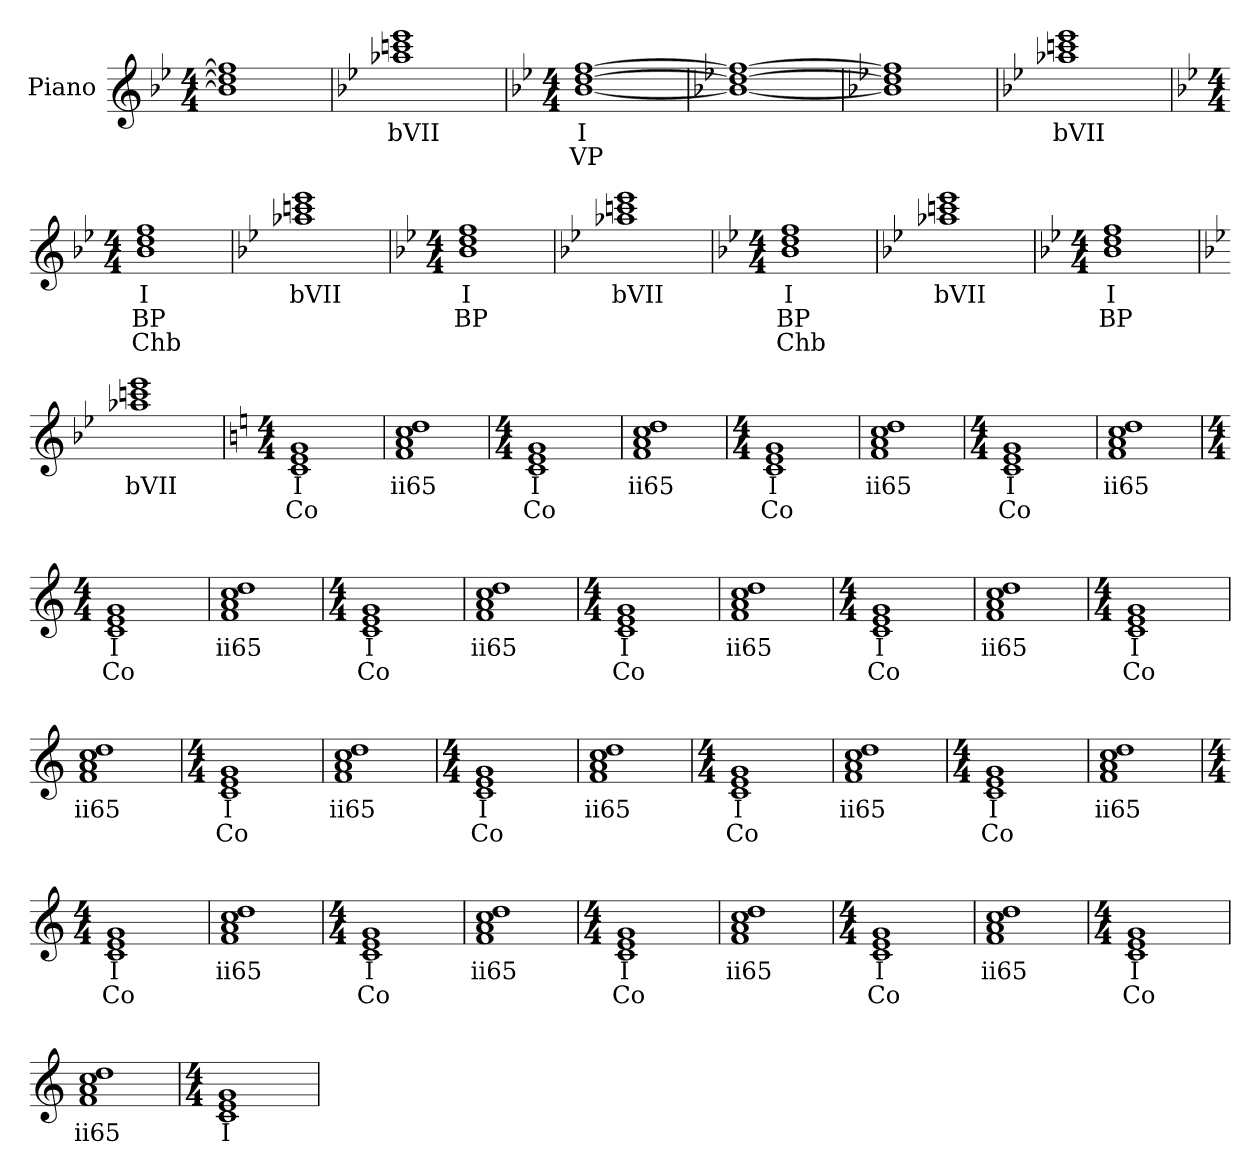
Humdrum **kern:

**kern	**text	**text	**text
*part1	*part1	*part1	*part1
*staff1	*staff1	*staff1	*staff1
*I"Piano	*	*	*
*I'Pno	*	*	*
*k[b-e-]	*	*	*
*B-:	*	*	*
*M4/4	*	*	*
=	=	=	=
1b-] 1dd] 1ff]	.	.	.
=	=	=	=
*k[b-e-]	*	*	*
*B-:	*	*	*
1aa-X 1cccn 1eee-	bVII	.	.
=	=	=	=
*k[b-e-]	*	*	*
*B-:	*	*	*
*M4/4	*	*	*
[1b- [1dd [1ff	I	VP	.
=	=	=	=
*k[b-e-]	*	*	*
*B-:	*	*	*
1b-_ 1dd_ 1ff_	.	.	.
=	=	=	=
*k[b-e-]	*	*	*
*B-:	*	*	*
1b-] 1dd] 1ff]	.	.	.
=	=	=	=
*k[b-e-]	*	*	*
*B-:	*	*	*
1aa-X 1cccn 1eee-	bVII	.	.
=	=	=	=
*k[b-e-]	*	*	*
*B-:	*	*	*
*M4/4	*	*	*
1b- 1dd 1ff	I	BP	Chb
=	=	=	=
*k[b-e-]	*	*	*
*B-:	*	*	*
1aa-X 1cccn 1eee-	bVII	.	.
=	=	=	=
*k[b-e-]	*	*	*
*B-:	*	*	*
*M4/4	*	*	*
1b- 1dd 1ff	I	BP	.
=	=	=	=
*k[b-e-]	*	*	*
*B-:	*	*	*
1aa-X 1cccn 1eee-	bVII	.	.
=	=	=	=
*k[b-e-]	*	*	*
*B-:	*	*	*
*M4/4	*	*	*
1b- 1dd 1ff	I	BP	Chb
=	=	=	=
*k[b-e-]	*	*	*
*B-:	*	*	*
1aa-X 1cccn 1eee-	bVII	.	.
=	=	=	=
*k[b-e-]	*	*	*
*B-:	*	*	*
*M4/4	*	*	*
1b- 1dd 1ff	I	BP	.
=	=	=	=
*k[b-e-]	*	*	*
*B-:	*	*	*
1aa-X 1cccn 1eee-	bVII	.	.
=	=	=	=
*k[]	*	*	*
*C:	*	*	*
*M4/4	*	*	*
1c 1e 1g	I	Co	.
=	=	=	=
*k[]	*	*	*
*C:	*	*	*
1f 1a 1cc 1dd	ii65	.	.
=	=	=	=
*k[]	*	*	*
*C:	*	*	*
*M4/4	*	*	*
1c 1e 1g	I	Co	.
=	=	=	=
*k[]	*	*	*
*C:	*	*	*
1f 1a 1cc 1dd	ii65	.	.
=	=	=	=
*k[]	*	*	*
*C:	*	*	*
*M4/4	*	*	*
1c 1e 1g	I	Co	.
=	=	=	=
*k[]	*	*	*
*C:	*	*	*
1f 1a 1cc 1dd	ii65	.	.
=	=	=	=
*k[]	*	*	*
*C:	*	*	*
*M4/4	*	*	*
1c 1e 1g	I	Co	.
=	=	=	=
*k[]	*	*	*
*C:	*	*	*
1f 1a 1cc 1dd	ii65	.	.
=	=	=	=
*k[]	*	*	*
*C:	*	*	*
*M4/4	*	*	*
1c 1e 1g	I	Co	.
=	=	=	=
*k[]	*	*	*
*C:	*	*	*
1f 1a 1cc 1dd	ii65	.	.
=	=	=	=
*k[]	*	*	*
*C:	*	*	*
*M4/4	*	*	*
1c 1e 1g	I	Co	.
=	=	=	=
*k[]	*	*	*
*C:	*	*	*
1f 1a 1cc 1dd	ii65	.	.
=	=	=	=
*k[]	*	*	*
*C:	*	*	*
*M4/4	*	*	*
1c 1e 1g	I	Co	.
=	=	=	=
*k[]	*	*	*
*C:	*	*	*
1f 1a 1cc 1dd	ii65	.	.
=	=	=	=
*k[]	*	*	*
*C:	*	*	*
*M4/4	*	*	*
1c 1e 1g	I	Co	.
=	=	=	=
*k[]	*	*	*
*C:	*	*	*
1f 1a 1cc 1dd	ii65	.	.
=	=	=	=
*k[]	*	*	*
*C:	*	*	*
*M4/4	*	*	*
1c 1e 1g	I	Co	.
=	=	=	=
*k[]	*	*	*
*C:	*	*	*
1f 1a 1cc 1dd	ii65	.	.
=	=	=	=
*k[]	*	*	*
*C:	*	*	*
*M4/4	*	*	*
1c 1e 1g	I	Co	.
=	=	=	=
*k[]	*	*	*
*C:	*	*	*
1f 1a 1cc 1dd	ii65	.	.
=	=	=	=
*k[]	*	*	*
*C:	*	*	*
*M4/4	*	*	*
1c 1e 1g	I	Co	.
=	=	=	=
*k[]	*	*	*
*C:	*	*	*
1f 1a 1cc 1dd	ii65	.	.
=	=	=	=
*k[]	*	*	*
*C:	*	*	*
*M4/4	*	*	*
1c 1e 1g	I	Co	.
=	=	=	=
*k[]	*	*	*
*C:	*	*	*
1f 1a 1cc 1dd	ii65	.	.
=	=	=	=
*k[]	*	*	*
*C:	*	*	*
*M4/4	*	*	*
1c 1e 1g	I	Co	.
=	=	=	=
*k[]	*	*	*
*C:	*	*	*
1f 1a 1cc 1dd	ii65	.	.
=	=	=	=
*k[]	*	*	*
*C:	*	*	*
*M4/4	*	*	*
1c 1e 1g	I	Co	.
=	=	=	=
*k[]	*	*	*
*C:	*	*	*
1f 1a 1cc 1dd	ii65	.	.
=	=	=	=
*k[]	*	*	*
*C:	*	*	*
*M4/4	*	*	*
1c 1e 1g	I	Co	.
=	=	=	=
*k[]	*	*	*
*C:	*	*	*
1f 1a 1cc 1dd	ii65	.	.
=	=	=	=
*k[]	*	*	*
*C:	*	*	*
*M4/4	*	*	*
1c 1e 1g	I	Co	.
=	=	=	=
*k[]	*	*	*
*C:	*	*	*
1f 1a 1cc 1dd	ii65	.	.
=	=	=	=
*k[]	*	*	*
*C:	*	*	*
*M4/4	*	*	*
1c 1e 1g	I	Co	.
=	=	=	=
*k[]	*	*	*
*C:	*	*	*
1f 1a 1cc 1dd	ii65	.	.
=	=	=	=
*k[]	*	*	*
*C:	*	*	*
*M4/4	*	*	*
1c 1e 1g	I	Co	.
=	=	=	=
*k[]	*	*	*
*C:	*	*	*
1f 1a 1cc 1dd	ii65	.	.
=	=	=	=
*k[]	*	*	*
*C:	*	*	*
*M4/4	*	*	*
1c 1e 1g	I	.	.
=	=	=	=
*-	*-	*-	*-
